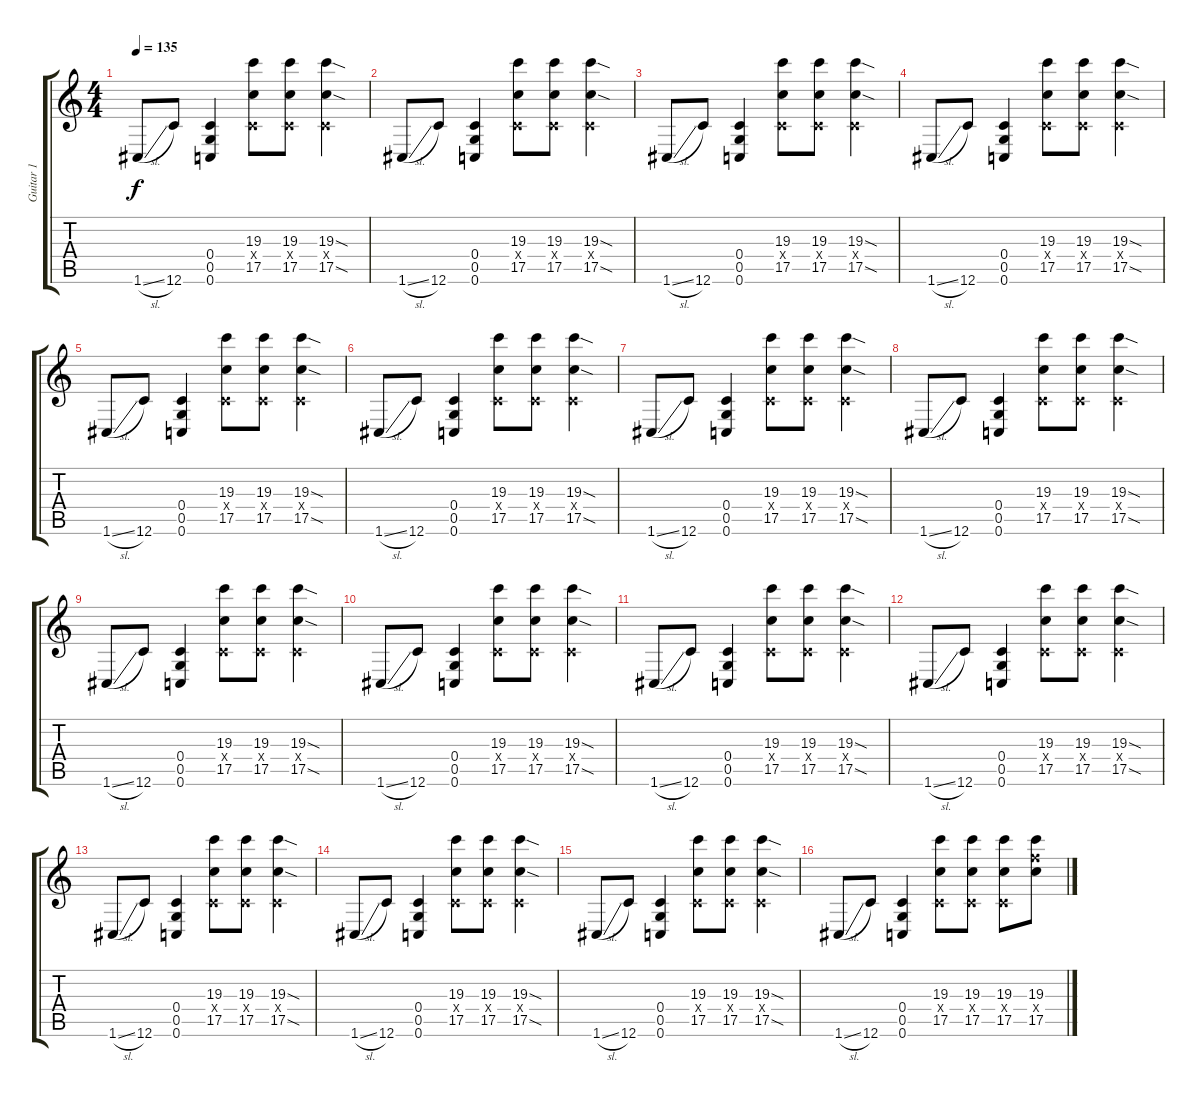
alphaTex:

\track ("Guitar 1" "Guitar 1") {instrument distortionguitar}
\staff {score tabs}
\tuning (D4 A3 F3 C3 G2 C2) {hide}
\ts (4 4)
\tempo 135
\clef g2
\ks c
1.6{sl}.8{dy f} 12.6.8 (0.4 0.5 0.6).4 (19.3 0.4{x} 17.5).8 (19.3 0.4{x} 17.5).8 (19.3{sod} 0.4{x} 17.5{sod}).4 |
1.6{sl}.8 12.6.8 (0.4 0.5 0.6).4 (19.3 0.4{x} 17.5).8 (19.3 0.4{x} 17.5).8 (19.3{sod} 0.4{x} 17.5{sod}).4 |
1.6{sl}.8 12.6.8 (0.4 0.5 0.6).4 (19.3 0.4{x} 17.5).8 (19.3 0.4{x} 17.5).8 (19.3{sod} 0.4{x} 17.5{sod}).4 |
1.6{sl}.8 12.6.8 (0.4 0.5 0.6).4 (19.3 0.4{x} 17.5).8 (19.3 0.4{x} 17.5).8 (19.3{sod} 0.4{x} 17.5{sod}).4 |
1.6{sl}.8 12.6.8 (0.4 0.5 0.6).4 (19.3 0.4{x} 17.5).8 (19.3 0.4{x} 17.5).8 (19.3{sod} 0.4{x} 17.5{sod}).4 |
1.6{sl}.8 12.6.8 (0.4 0.5 0.6).4 (19.3 0.4{x} 17.5).8 (19.3 0.4{x} 17.5).8 (19.3{sod} 0.4{x} 17.5{sod}).4 |
1.6{sl}.8 12.6.8 (0.4 0.5 0.6).4 (19.3 0.4{x} 17.5).8 (19.3 0.4{x} 17.5).8 (19.3{sod} 0.4{x} 17.5{sod}).4 |
1.6{sl}.8 12.6.8 (0.4 0.5 0.6).4 (19.3 0.4{x} 17.5).8 (19.3 0.4{x} 17.5).8 (19.3{sod} 0.4{x} 17.5{sod}).4 |
1.6{sl}.8 12.6.8 (0.4 0.5 0.6).4 (19.3 0.4{x} 17.5).8 (19.3 0.4{x} 17.5).8 (19.3{sod} 0.4{x} 17.5{sod}).4 |
1.6{sl}.8 12.6.8 (0.4 0.5 0.6).4 (19.3 0.4{x} 17.5).8 (19.3 0.4{x} 17.5).8 (19.3{sod} 0.4{x} 17.5{sod}).4 |
1.6{sl}.8 12.6.8 (0.4 0.5 0.6).4 (19.3 0.4{x} 17.5).8 (19.3 0.4{x} 17.5).8 (19.3{sod} 0.4{x} 17.5{sod}).4 |
1.6{sl}.8 12.6.8 (0.4 0.5 0.6).4 (19.3 0.4{x} 17.5).8 (19.3 0.4{x} 17.5).8 (19.3{sod} 0.4{x} 17.5{sod}).4 |
1.6{sl}.8 12.6.8 (0.4 0.5 0.6).4 (19.3 0.4{x} 17.5).8 (19.3 0.4{x} 17.5).8 (19.3{sod} 0.4{x} 17.5{sod}).4 |
1.6{sl}.8 12.6.8 (0.4 0.5 0.6).4 (19.3 0.4{x} 17.5).8 (19.3 0.4{x} 17.5).8 (19.3{sod} 0.4{x} 17.5{sod}).4 |
1.6{sl}.8 12.6.8 (0.4 0.5 0.6).4 (19.3 0.4{x} 17.5).8 (19.3 0.4{x} 17.5).8 (19.3{sod} 0.4{x} 17.5{sod}).4 |
1.6{sl}.8 12.6.8 (0.4 0.5 0.6).4 (19.3 0.4{x} 17.5).8 (19.3 0.4{x} 17.5).8 (19.3 0.4{x} 17.5).8 (19.3 17.4{x} 17.5).8
